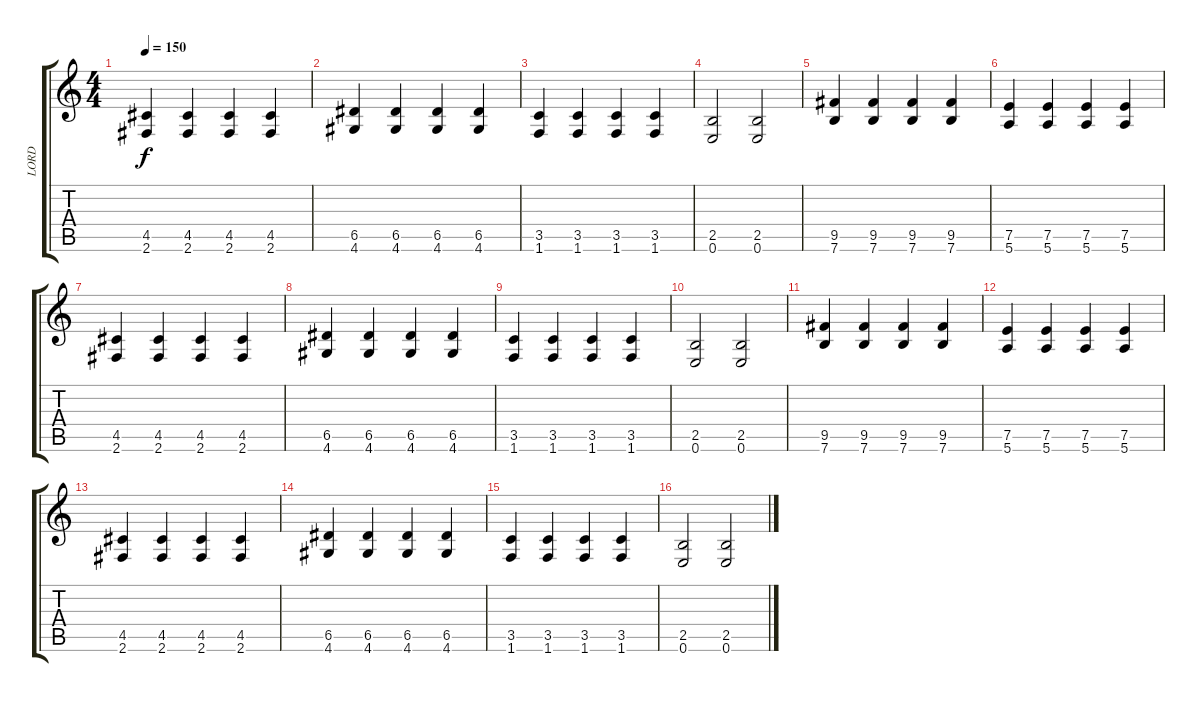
\track ("LORD" "LORD") {instrument distortionguitar}
\staff {score tabs}
\tuning (E4 B3 G3 D3 A2 E2) {hide}
\ts (4 4)
\tempo 150
\clef g2
\ks c
(4.5 2.6).4{dy f} (4.5 2.6).4 (4.5 2.6).4 (4.5 2.6).4 |
(6.5 4.6).4 (6.5 4.6).4 (6.5 4.6).4 (6.5 4.6).4 |
(3.5 1.6).4 (3.5 1.6).4 (3.5 1.6).4 (3.5 1.6).4 |
(2.5 0.6).2 (2.5 0.6).2 |
(9.5 7.6).4 (9.5 7.6).4 (9.5 7.6).4 (9.5 7.6).4 |
(7.5 5.6).4 (7.5 5.6).4 (7.5 5.6).4 (7.5 5.6).4 |
(4.5 2.6).4 (4.5 2.6).4 (4.5 2.6).4 (4.5 2.6).4 |
(6.5 4.6).4 (6.5 4.6).4 (6.5 4.6).4 (6.5 4.6).4 |
(3.5 1.6).4 (3.5 1.6).4 (3.5 1.6).4 (3.5 1.6).4 |
(2.5 0.6).2 (2.5 0.6).2 |
(9.5 7.6).4 (9.5 7.6).4 (9.5 7.6).4 (9.5 7.6).4 |
(7.5 5.6).4 (7.5 5.6).4 (7.5 5.6).4 (7.5 5.6).4 |
(4.5 2.6).4 (4.5 2.6).4 (4.5 2.6).4 (4.5 2.6).4 |
(6.5 4.6).4 (6.5 4.6).4 (6.5 4.6).4 (6.5 4.6).4 |
(3.5 1.6).4 (3.5 1.6).4 (3.5 1.6).4 (3.5 1.6).4 |
(2.5 0.6).2 (2.5 0.6).2
